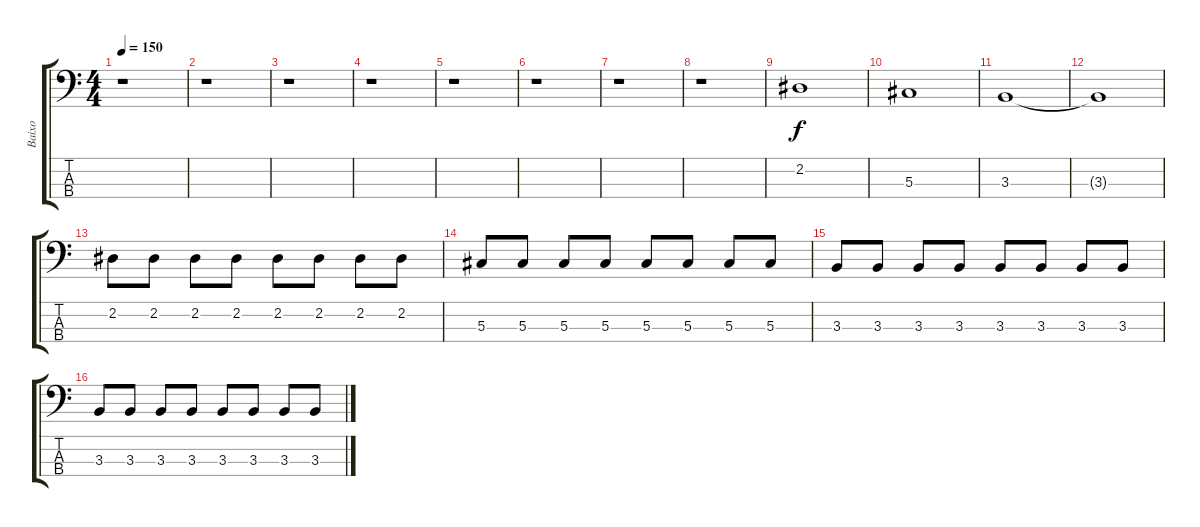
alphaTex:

\track ("Baixo" "Baixo") {instrument electricbassfinger}
\staff {score tabs}
\tuning (Gb2 Db2 Ab1 Eb1) {hide}
\ts (4 4)
\tempo 150
\clef f4
\ks c
r.1{dy f instrument electricbassfinger} |
r.1 |
r.1 |
r.1 |
r.1 |
r.1 |
r.1 |
r.1 |
2.2.1 |
5.3.1 |
3.3.1 |
3.3{t}.1 |
2.2.8 2.2.8 2.2.8 2.2.8 2.2.8 2.2.8 2.2.8 2.2.8 |
5.3.8 5.3.8 5.3.8 5.3.8 5.3.8 5.3.8 5.3.8 5.3.8 |
3.3.8 3.3.8 3.3.8 3.3.8 3.3.8 3.3.8 3.3.8 3.3.8 |
3.3.8 3.3.8 3.3.8 3.3.8 3.3.8 3.3.8 3.3.8 3.3.8
